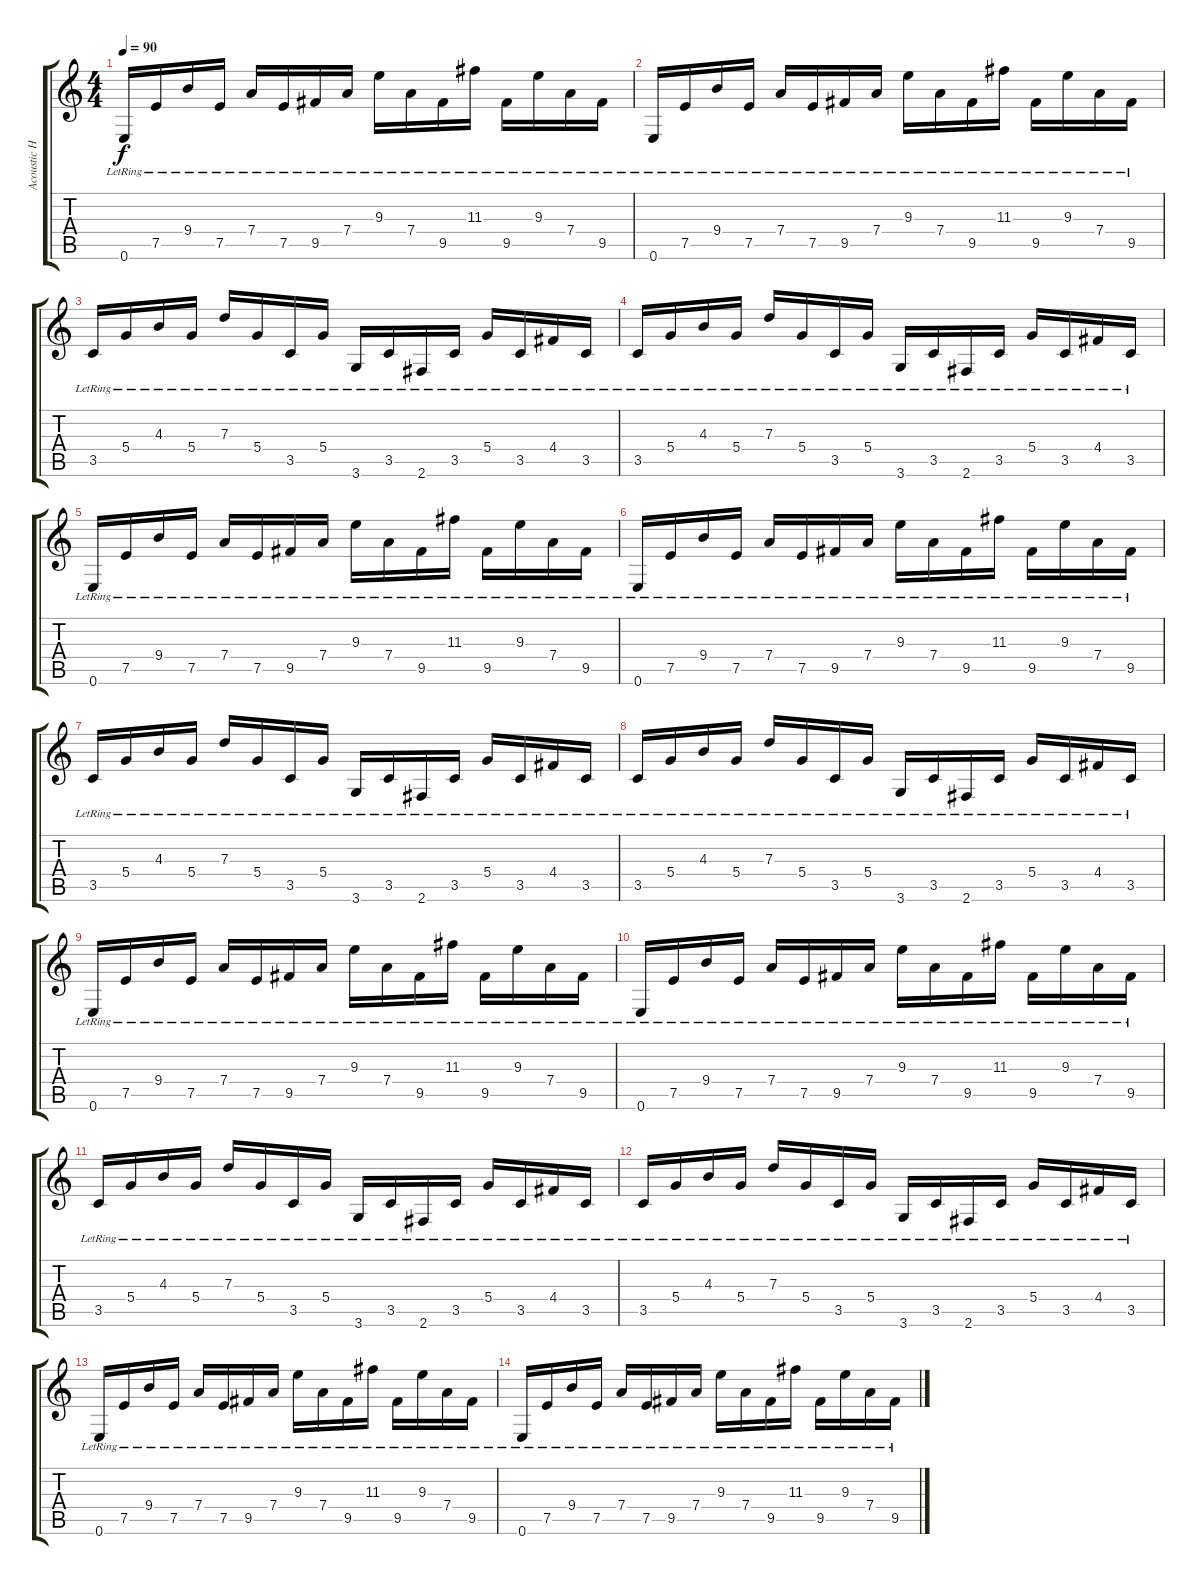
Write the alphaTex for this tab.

\track ("Acoustic Hipster" "Acoustic H") {instrument acousticguitarsteel}
\staff {score tabs}
\tuning (E4 B3 G3 D3 A2 E2) {hide}
\ts (4 4)
\tempo 90
\clef g2
\ks c
0.6{lr}.16{dy f} 7.5{lr}.16 9.4{lr}.16 7.5{lr}.16 7.4{lr}.16 7.5{lr}.16 9.5{lr}.16 7.4{lr}.16 9.3{lr}.16 7.4{lr}.16 9.5{lr}.16 11.3{lr}.16 9.5{lr}.16 9.3{lr}.16 7.4{lr}.16 9.5{lr}.16 |
0.6{lr}.16 7.5{lr}.16 9.4{lr}.16 7.5{lr}.16 7.4{lr}.16 7.5{lr}.16 9.5{lr}.16 7.4{lr}.16 9.3{lr}.16 7.4{lr}.16 9.5{lr}.16 11.3{lr}.16 9.5{lr}.16 9.3{lr}.16 7.4{lr}.16 9.5{lr}.16 |
3.5{lr}.16 5.4{lr}.16 4.3{lr}.16 5.4{lr}.16 7.3{lr}.16 5.4{lr}.16 3.5{lr}.16 5.4{lr}.16 3.6{lr}.16 3.5{lr}.16 2.6{lr}.16 3.5{lr}.16 5.4{lr}.16 3.5{lr}.16 4.4{lr}.16 3.5{lr}.16 |
3.5{lr}.16 5.4{lr}.16 4.3{lr}.16 5.4{lr}.16 7.3{lr}.16 5.4{lr}.16 3.5{lr}.16 5.4{lr}.16 3.6{lr}.16 3.5{lr}.16 2.6{lr}.16 3.5{lr}.16 5.4{lr}.16 3.5{lr}.16 4.4{lr}.16 3.5{lr}.16 |
0.6{lr}.16 7.5{lr}.16 9.4{lr}.16 7.5{lr}.16 7.4{lr}.16 7.5{lr}.16 9.5{lr}.16 7.4{lr}.16 9.3{lr}.16 7.4{lr}.16 9.5{lr}.16 11.3{lr}.16 9.5{lr}.16 9.3{lr}.16 7.4{lr}.16 9.5{lr}.16 |
0.6{lr}.16 7.5{lr}.16 9.4{lr}.16 7.5{lr}.16 7.4{lr}.16 7.5{lr}.16 9.5{lr}.16 7.4{lr}.16 9.3{lr}.16 7.4{lr}.16 9.5{lr}.16 11.3{lr}.16 9.5{lr}.16 9.3{lr}.16 7.4{lr}.16 9.5{lr}.16 |
3.5{lr}.16 5.4{lr}.16 4.3{lr}.16 5.4{lr}.16 7.3{lr}.16 5.4{lr}.16 3.5{lr}.16 5.4{lr}.16 3.6{lr}.16 3.5{lr}.16 2.6{lr}.16 3.5{lr}.16 5.4{lr}.16 3.5{lr}.16 4.4{lr}.16 3.5{lr}.16 |
3.5{lr}.16 5.4{lr}.16 4.3{lr}.16 5.4{lr}.16 7.3{lr}.16 5.4{lr}.16 3.5{lr}.16 5.4{lr}.16 3.6{lr}.16 3.5{lr}.16 2.6{lr}.16 3.5{lr}.16 5.4{lr}.16 3.5{lr}.16 4.4{lr}.16 3.5{lr}.16 |
0.6{lr}.16 7.5{lr}.16 9.4{lr}.16 7.5{lr}.16 7.4{lr}.16 7.5{lr}.16 9.5{lr}.16 7.4{lr}.16 9.3{lr}.16 7.4{lr}.16 9.5{lr}.16 11.3{lr}.16 9.5{lr}.16 9.3{lr}.16 7.4{lr}.16 9.5{lr}.16 |
0.6{lr}.16 7.5{lr}.16 9.4{lr}.16 7.5{lr}.16 7.4{lr}.16 7.5{lr}.16 9.5{lr}.16 7.4{lr}.16 9.3{lr}.16 7.4{lr}.16 9.5{lr}.16 11.3{lr}.16 9.5{lr}.16 9.3{lr}.16 7.4{lr}.16 9.5{lr}.16 |
3.5{lr}.16 5.4{lr}.16 4.3{lr}.16 5.4{lr}.16 7.3{lr}.16 5.4{lr}.16 3.5{lr}.16 5.4{lr}.16 3.6{lr}.16 3.5{lr}.16 2.6{lr}.16 3.5{lr}.16 5.4{lr}.16 3.5{lr}.16 4.4{lr}.16 3.5{lr}.16 |
3.5{lr}.16 5.4{lr}.16 4.3{lr}.16 5.4{lr}.16 7.3{lr}.16 5.4{lr}.16 3.5{lr}.16 5.4{lr}.16 3.6{lr}.16 3.5{lr}.16 2.6{lr}.16 3.5{lr}.16 5.4{lr}.16 3.5{lr}.16 4.4{lr}.16 3.5{lr}.16 |
0.6{lr}.16 7.5{lr}.16 9.4{lr}.16 7.5{lr}.16 7.4{lr}.16 7.5{lr}.16 9.5{lr}.16 7.4{lr}.16 9.3{lr}.16 7.4{lr}.16 9.5{lr}.16 11.3{lr}.16 9.5{lr}.16 9.3{lr}.16 7.4{lr}.16 9.5{lr}.16 |
0.6{lr}.16 7.5{lr}.16 9.4{lr}.16 7.5{lr}.16 7.4{lr}.16 7.5{lr}.16 9.5{lr}.16 7.4{lr}.16 9.3{lr}.16 7.4{lr}.16 9.5{lr}.16 11.3{lr}.16 9.5{lr}.16 9.3{lr}.16 7.4{lr}.16 9.5{lr}.16
